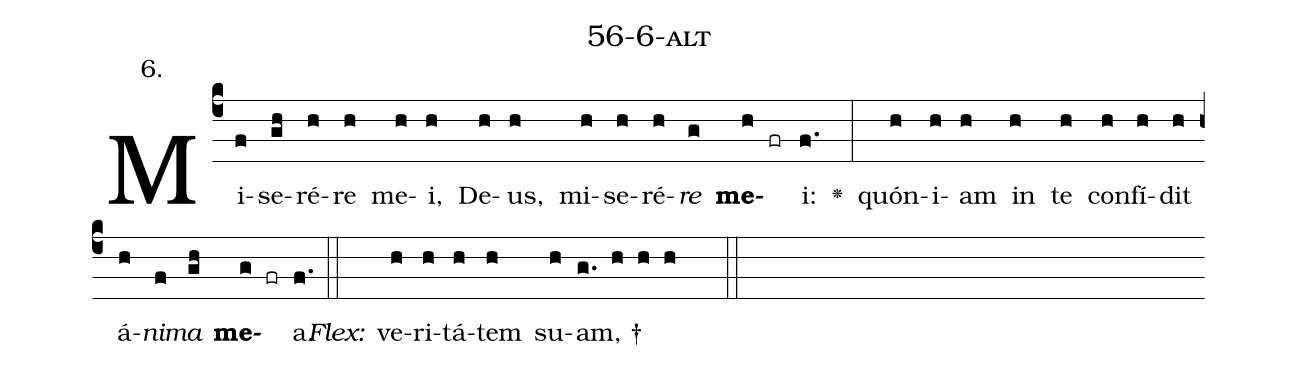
name: 56-6-alt;
annotation: 6.;
%%
(c4)Mi(f)se(gh)ré(h)re(h) me(h)i,(h) De(h)us,(h) mi(h)se(h)ré(h)<i>re</i>(g) <b>me</b>(h fr)i:(f.) <v>\greheightstar</v>(:) quón(h)i(h)am(h) in(h) te(h) con(h)fí(h)dit(h) á(h)<i>ni</i>(f)<i>ma</i>(gh) <b>me</b>(g fr)a.(f.) (::)
<i>Flex:</i>()  ve(h)ri(h)tá(h)tem(h) su(h)am, †(g. h h h  ::)

%E(h) u(h) o(f) u(gh) a(g) e.(f.) (::)
